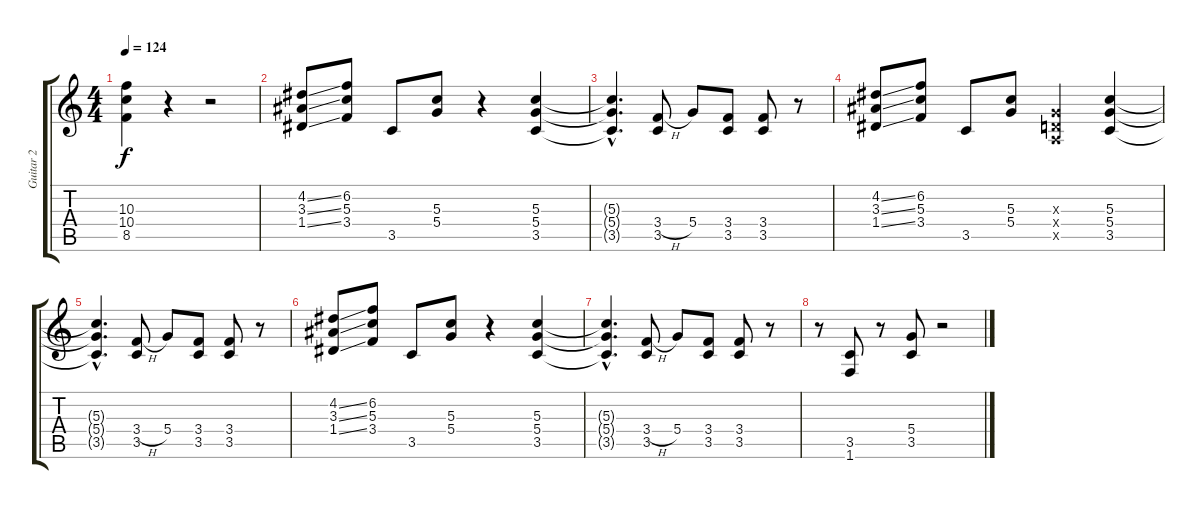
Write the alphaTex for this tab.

\track ("Guitar 2" "Guitar 2") {instrument distortionguitar}
\staff {score tabs}
\tuning (E4 B3 G3 D3 A2 E2) {hide}
\ts (4 4)
\tempo 124
\clef g2
\ks c
(10.3{t} 10.4{t} 8.5{t}).4{dy f} r.4 r.2 |
(4.2{ss} 3.3{ss} 1.4{ss}).8 (6.2 5.3 3.4).8 3.5.8 (5.3 5.4).8 r.4 (5.3 5.4 3.5).4 |
(5.3{hac t} 5.4{hac t} 3.5{hac t}).4{d} (3.4{h} 3.5).8 5.4.8 (3.4 3.5).8 (3.4 3.5).8 r.8 |
(4.2{ss} 3.3{ss} 1.4{ss}).8 (6.2 5.3 3.4).8 3.5.8 (5.3 5.4).8 (0.3{x} 0.4{x} 0.5{x}).4 (5.3 5.4 3.5).4 |
(5.3{hac t} 5.4{hac t} 3.5{hac t}).4{d} (3.4{h} 3.5).8 5.4.8 (3.4 3.5).8 (3.4 3.5).8 r.8 |
(4.2{ss} 3.3{ss} 1.4{ss}).8 (6.2 5.3 3.4).8 3.5.8 (5.3 5.4).8 r.4 (5.3 5.4 3.5).4 |
(5.3{hac t} 5.4{hac t} 3.5{hac t}).4{d} (3.4{h} 3.5).8 5.4.8 (3.4 3.5).8 (3.4 3.5).8 r.8 |
r.8 (3.5 1.6).8 r.8 (5.4 3.5).8 r.2
